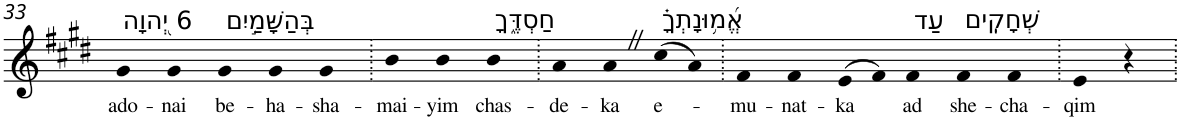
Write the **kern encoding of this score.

**kern	**text
*part1	*part1
*staff1	*staff1
*I"Piano	*
*I'Pno	*
!!LO:PB:g=z
*clefG2	*
*k[f#c#g#d#]	*
*E:	*
=33	=33
!LO:TX:a:t=6 יְ֭הוָה	!
!	!LO:LY:b
4g#	ado-
!	!LO:LY:b
4g#	-nai
!LO:TX:a:t=בְּהַשָּׁמַ֣יִם	!
!	!LO:LY:b
4g#	be-
!	!LO:LY:b
4g#	-ha-
!	!LO:LY:b
4g#	-sha-
=34.	=34.
!	!LO:LY:b
4b	-mai-
!	!LO:LY:b
4b	-yim
!LO:TX:a:t=חַסְדֶּ֑ךָ	!
!	!LO:LY:b
4b	chas-
=35.	=35.
!	!LO:LY:b
4a	-de-
!	!LO:LY:b
4aZ	-ka
!LO:TX:a:t=אֱ֝מ֥וּנָתְךָ֗	!
!	!LO:LY:b
(>8cc#	e-
8a)	.
=36.	=36.
!	!LO:LY:b
4f#	-mu-
!	!LO:LY:b
4f#	-nat-
!	!LO:LY:b
(>8e	-ka
8f#)	.
!LO:TX:a:t=עַד	!
!	!LO:LY:b
4f#	ad
!LO:TX:a:t=שְׁחָקִֽים	!
!	!LO:LY:b
4f#	she-
!	!LO:LY:b
4f#	-cha-
=37.	=37.
!	!LO:LY:b
4e	-qim
4r	.
=.	=.
*-	*-
